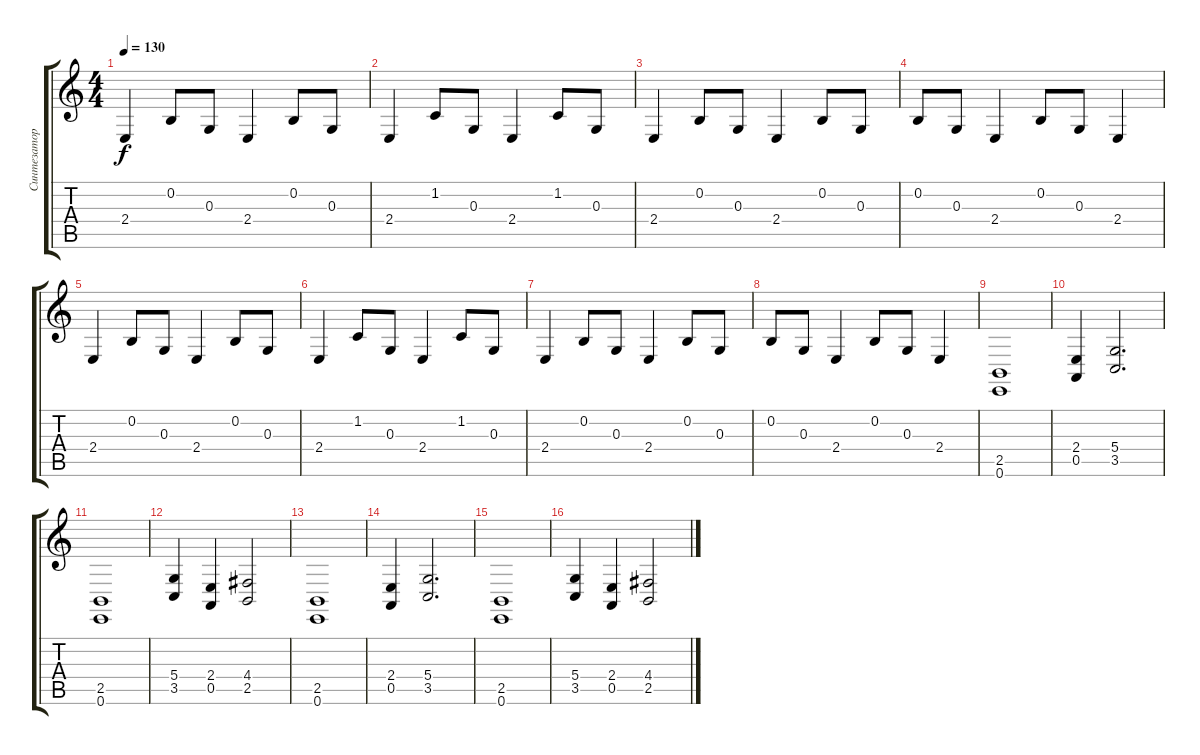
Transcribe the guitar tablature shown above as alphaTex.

\track ("Синтезатор 1 (Стиан Аарстад)" "Синтезатор") {instrument brightacousticpiano}
\staff {score tabs}
\tuning (E4 B3 G3 D3 A2 E2) {hide}
\ts (4 4)
\tempo 130
\clef g2
\ks c
2.4.4{dy f} 0.2.8 0.3.8 2.4.4 0.2.8 0.3.8 |
2.4.4 1.2.8 0.3.8 2.4.4 1.2.8 0.3.8 |
2.4.4 0.2.8 0.3.8 2.4.4 0.2.8 0.3.8 |
0.2.8 0.3.8 2.4.4 0.2.8 0.3.8 2.4.4 |
2.4.4 0.2.8 0.3.8 2.4.4 0.2.8 0.3.8 |
2.4.4 1.2.8 0.3.8 2.4.4 1.2.8 0.3.8 |
2.4.4 0.2.8 0.3.8 2.4.4 0.2.8 0.3.8 |
0.2.8 0.3.8 2.4.4 0.2.8 0.3.8 2.4.4 |
(2.5 0.6).1 |
(2.4 0.5).4 (5.4 3.5).2{d} |
(2.5 0.6).1 |
(5.4 3.5).4 (2.4 0.5).4 (4.4 2.5).2 |
(2.5 0.6).1{volume 15} |
(2.4 0.5).4{volume 14} (5.4 3.5).2{d volume 12} |
(2.5 0.6).1{volume 10} |
(5.4 3.5).4{volume 9} (2.4 0.5).4{volume 9} (4.4 2.5).2{volume 8}
